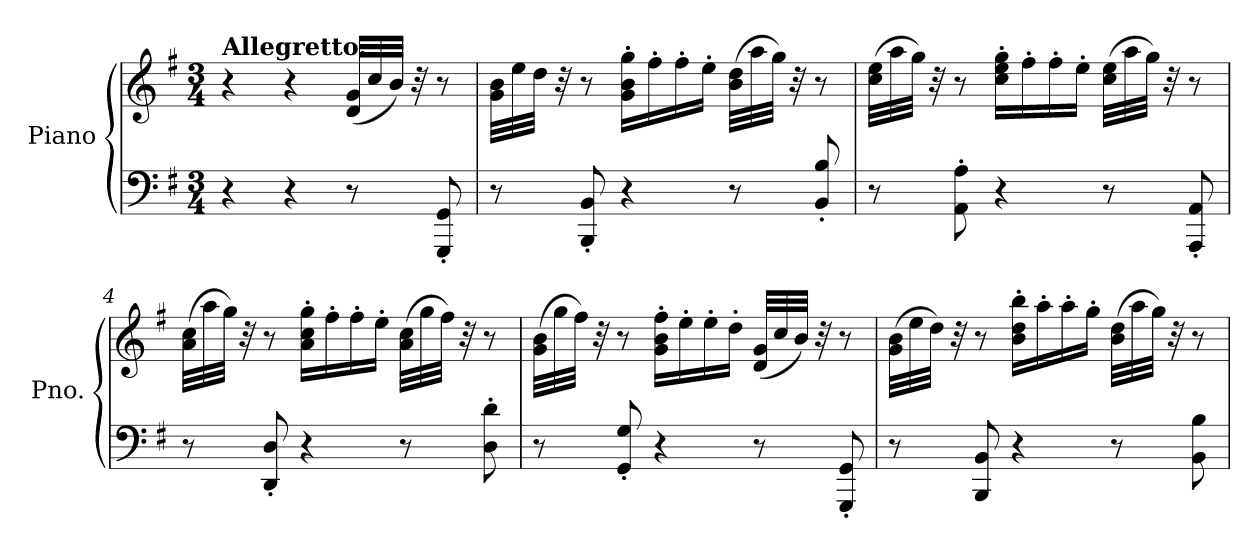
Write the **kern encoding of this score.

**kern	**kern	**dynam
*part1	*part1	*part1
*staff2	*staff1	*staff1/2
*I"Piano	*	*
*I'Pno.	*	*
*clefF4	*clefG2	*
*k[f#]	*k[f#]	*
*M3/4	*M3/4	*
*MM90	*MM90	*
=1	=1	=1
!	!LO:TX:a:B:t=Allegretto.	!
4r	4r	.
!	!	!LO:DY:b
!	!	!LO:DY:n=1:b
4r	4r	pp other-dynamics
8r	(<(<32d/ 32g/LLL	.
.	32cc/	.
.	32b/JJJ)	.
.	32r	.
8GGG/' 8GG/')	8r	.
=2	=2	=2
8r	(<32g\ 32b\LLL	.
.	32ee\	.
.	32dd\JJJ	.
.	32r	.
8BBB/' 8BB/')	8r	.
4r	16g\' 16b\' 16gg\'LL	.
.	16ff#'\	.
.	16ff#'\	.
.	16ee'\JJ	.
8r	(>(<32b\ 32dd\LLL	.
.	32aa\	.
.	32gg\JJJ)	.
.	32r	.
8BB/' 8B/')	8r	.
!!LO:LB:g=z
=3	=3	=3
8r	(>32cc\ 32ee\LLL	.
.	32aa\	.
.	32gg\JJJ)	.
.	32r	.
8AA\' 8A\'	8r	.
4r	16cc\' 16ee\' 16gg\'LL	.
.	16ff#'\	.
.	16ff#'\	.
.	16ee'\JJ	.
8r	(>32cc\ 32ee\LLL	.
.	32aa\	.
.	32gg\JJJ)	.
.	32r	.
8AAA/' 8AA/'	8r	.
=4	=4	=4
8r	(>32a\ 32cc\LLL	.
.	32aa\	.
.	32gg\JJJ)	.
.	32r	.
8DD/' 8D/'	8r	.
4r	16a\' 16cc\' 16gg\'LL	.
.	16ff#'\	.
.	16ff#'\	.
.	16ee'\JJ	.
8r	(>32a\ 32cc\LLL	.
.	32gg\	.
.	32ff#\JJJ)	.
.	32r	.
8D\' 8d\'	8r	.
=5	=5	=5
8r	(>32g\ 32b\LLL	.
.	32gg\	.
.	32ff#\JJJ)	.
.	32r	.
8GG/' 8G/'	8r	.
4r	16g\' 16b\' 16ff#\'LL	.
.	16ee'\	.
.	16ee'\	.
.	16dd'\JJ	.
8r	(<32d/ 32g/LLL	.
.	32cc/	.
.	32b/JJJ)	.
.	32r	.
8GGG/' 8GG/'	8r	.
!!LO:LB:g=z
=6	=6	=6
8r	(>32g\ 32b\LLL	.
.	32ee\	.
.	32dd\JJJ)	.
.	32r	.
8BBB/ 8BB/	8r	.
4r	16b\' 16dd\' 16bb\'LL	.
.	16aa'\	.
.	16aa'\	.
.	16gg'\JJ	.
8r	(>32b\ 32dd\LLL	.
.	32aa\	.
.	32gg\JJJ)	.
.	32r	.
8BB\ 8B\	8r	.
=	=	=
*-	*-	*-
